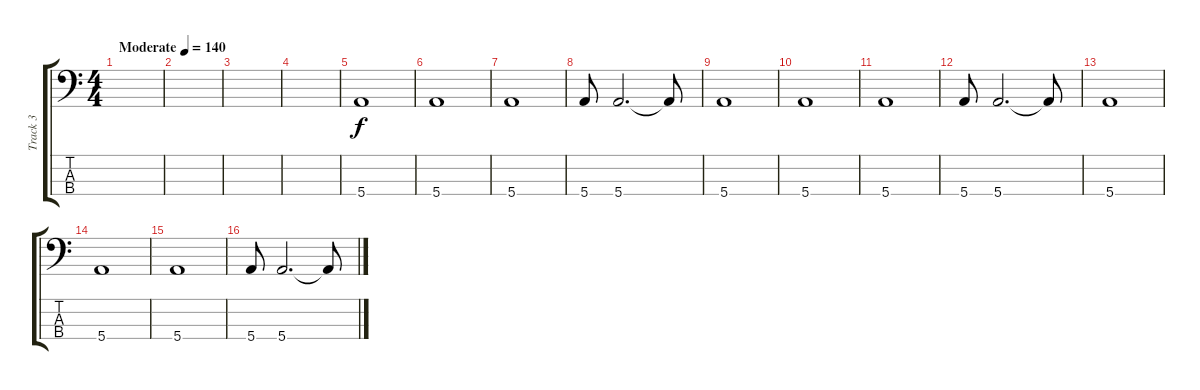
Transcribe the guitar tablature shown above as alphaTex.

\track ("Track 3" "Track 3") {instrument electricbassfinger}
\staff {score tabs}
\tuning (G2 D2 A1 E1) {hide}
\ts (4 4)
\tempo (140 "Moderate")
\clef f4
\ks c
|
|
|
|
5.4.1 |
5.4.1 |
5.4.1 |
5.4.8 5.4.2{d} 5.4{t}.8 |
5.4.1 |
5.4.1 |
5.4.1 |
5.4.8 5.4.2{d} 5.4{t}.8 |
5.4.1 |
5.4.1 |
5.4.1 |
5.4.8 5.4.2{d} 5.4{t}.8
